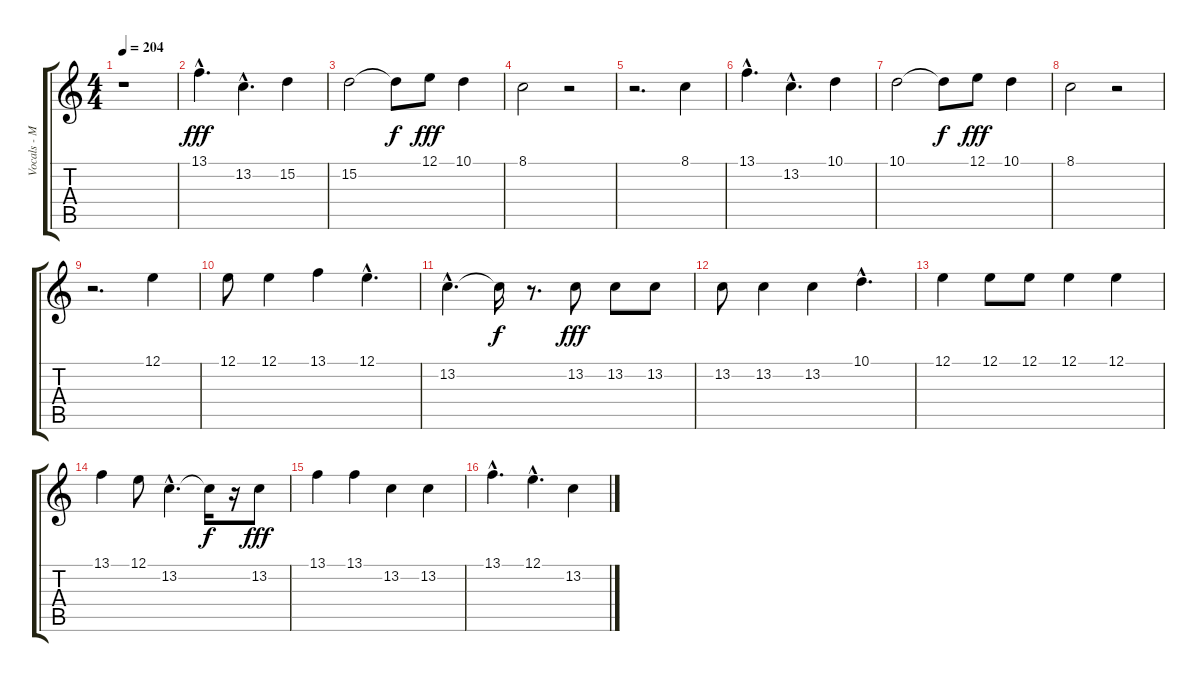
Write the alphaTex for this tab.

\track ("Vocals - Mark" "Vocals - M") {instrument voiceoohs}
\staff {score tabs}
\tuning (E4 B3 G3 D3 A2 E2) {hide}
\ts (4 4)
\tempo 204
\clef g2
\ks c
r.1{dy f} |
13.1{hac}.4{d dy fff} 13.2{hac}.4{d} 15.2.4 |
15.2.2 15.2{t}.8{dy f} 12.1.8{dy fff} 10.1.4 |
8.1.2 r.2 |
r.2{d} 8.1.4 |
13.1{hac}.4{d} 13.2{hac}.4{d} 10.1.4 |
10.1.2 10.1{t}.8{dy f} 12.1.8{dy fff} 10.1.4 |
8.1.2 r.2 |
r.2{d} 12.1.4 |
12.1.8 12.1.4 13.1.4 12.1{hac}.4{d} |
13.2{hac}.4{d} 13.2{t}.16{dy f} r.8{d} 13.2.8{dy fff} 13.2.8 13.2.8 |
13.2.8 13.2.4 13.2.4 10.1{hac}.4{d} |
12.1.4 12.1.8 12.1.8 12.1.4 12.1.4 |
13.1.4 12.1.8 13.2{hac}.4{d} 13.2{t}.16{dy f} r.16 13.2.8{dy fff} |
13.1.4 13.1.4 13.2.4 13.2.4 |
13.1{hac}.4{d} 12.1{hac}.4{d} 13.2.4
